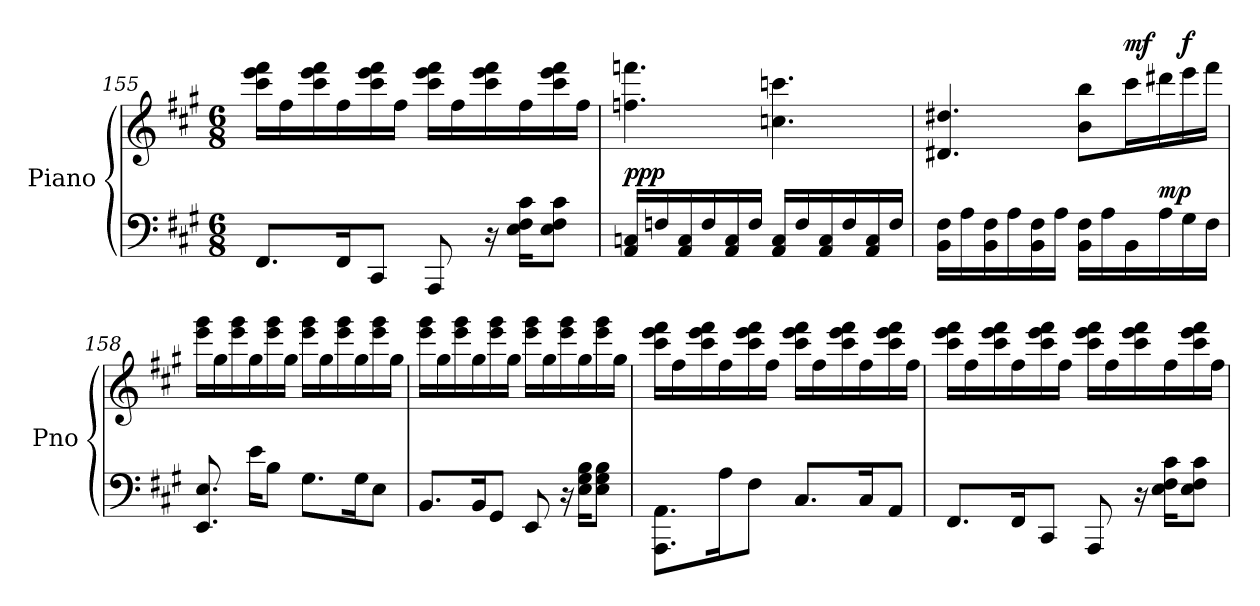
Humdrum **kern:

**kern	**kern	**dynam
*part1	*part1	*part1
*staff2	*staff1	*staff1/2
*I"Piano	*	*
*I'Pno	*	*
*clefF4	*clefG2	*
*k[f#c#g#]	*k[f#c#g#]	*
*M6/8	*M6/8	*
=155	=155	=155
8.FF#/L	16ccc#!\ 16eee!\ 16fff#!\LL	.
.	16ff#!\	.
.	16ccc#!\ 16eee!\ 16fff#!\	.
16FF#/K	16ff#!\	.
8CC#/J	16ccc#!\ 16eee!\ 16fff#!\	.
.	16ff#!\JJ	.
8AAA/	16ccc#!\ 16eee!\ 16fff#!\LL	.
.	16ff#!\	.
16r	16ccc#!\ 16eee!\ 16fff#!\	.
16E\ 16F#\ 16c#\KL	16ff#!\	.
8E\ 8F#\ 8c#\J	16ccc#!\ 16eee!\ 16fff#!\	.
.	16ff#!\JJ	.
!!LO:LB:g=z
=156	=156	=156
!	!	!LO:DY:a=2
!	!	!LO:DY:n=1:a
16AA!/ 16Cn!/LL	4.ffn\ 4.fffn\	pp p
16Fn!/	.	.
16AA!/ 16C!/	.	.
16F!/	.	.
16AA!/ 16C!/	.	.
16F!/JJ	.	.
16AA!/ 16C!/LL	4.ccn\ 4.cccn\	.
16F!/	.	.
16AA!/ 16C!/	.	.
16F!/	.	.
16AA!/ 16C!/	.	.
16F!/JJ	.	.
=157	=157	=157
16BB!\ 16F#!\LL	4.d#X/ 4.dd#X/	.
16A!\	.	.
16BB!\ 16F#!\	.	.
16A!\	.	.
16BB!\ 16F#!\	.	.
16A!\JJ	.	.
!	!	!LO:DY:a=2
!	!	!LO:DY:n=1:a
16BB!\ 16F#!\LL	8b\ 8bb\L	p mp
16A!\	.	.
!	!	!LO:DY:n=2:a
16BB!\	16ccc#\L	mf
!	!	!LO:DY:n=3:a=2
16A!\	16ddd#X\	mp
!	!	!LO:DY:n=4:a
16G#!\	16eee\	f
16F#!\JJ	16fff#\JJ	.
=158	=158	=158
!	!	!LO:DY:a=2
!	!	!LO:DY:n=1:a
8.EE/ 8.E/	16eee!\ 16ggg#!\LL	ff mp
.	16gg#!\	.
.	16eee!\ 16ggg#!\	.
16e\KL	16gg#!\	.
8B\J	16eee!\ 16ggg#!\	.
.	16gg#!\JJ	.
8.G#\L	16eee!\ 16ggg#!\LL	.
.	16gg#!\	.
.	16eee!\ 16ggg#!\	.
16G#\K	16gg#!\	.
8E\J	16eee!\ 16ggg#!\	.
.	16gg#!\JJ	.
=159	=159	=159
8.BB/L	16eee!\ 16ggg#!\LL	.
.	16gg#!\	.
.	16eee!\ 16ggg#!\	.
16BB/K	16gg#!\	.
8GG#/J	16eee!\ 16ggg#!\	.
.	16gg#!\JJ	.
8EE/	16eee!\ 16ggg#!\LL	.
.	16gg#!\	.
16r	16eee!\ 16ggg#!\	.
16E\ 16G#\ 16B\KL	16gg#!\	.
8E\ 8G#\ 8B\J	16eee!\ 16ggg#!\	.
.	16gg#!\JJ	.
!!LO:PB:g=z
=160	=160	=160
8.AAA\ 8.AA\L	16ccc#!\ 16eee!\ 16fff#!\LL	.
.	16ff#!\	.
.	16ccc#!\ 16eee!\ 16fff#!\	.
16A\K	16ff#!\	.
8F#\J	16ccc#!\ 16eee!\ 16fff#!\	.
.	16ff#!\JJ	.
8.C#/L	16ccc#!\ 16eee!\ 16fff#!\LL	.
.	16ff#!\	.
.	16ccc#!\ 16eee!\ 16fff#!\	.
16C#/K	16ff#!\	.
8AA/J	16ccc#!\ 16eee!\ 16fff#!\	.
.	16ff#!\JJ	.
=161	=161	=161
8.FF#/L	16ccc#!\ 16eee!\ 16fff#!\LL	.
.	16ff#!\	.
.	16ccc#!\ 16eee!\ 16fff#!\	.
16FF#/K	16ff#!\	.
8CC#/J	16ccc#!\ 16eee!\ 16fff#!\	.
.	16ff#!\JJ	.
8AAA/	16ccc#!\ 16eee!\ 16fff#!\LL	.
.	16ff#!\	.
16r	16ccc#!\ 16eee!\ 16fff#!\	.
16E\ 16F#\ 16c#\KL	16ff#!\	.
8E\ 8F#\ 8c#\J	16ccc#!\ 16eee!\ 16fff#!\	.
.	16ff#!\JJ	.
=	=	=
*-	*-	*-
